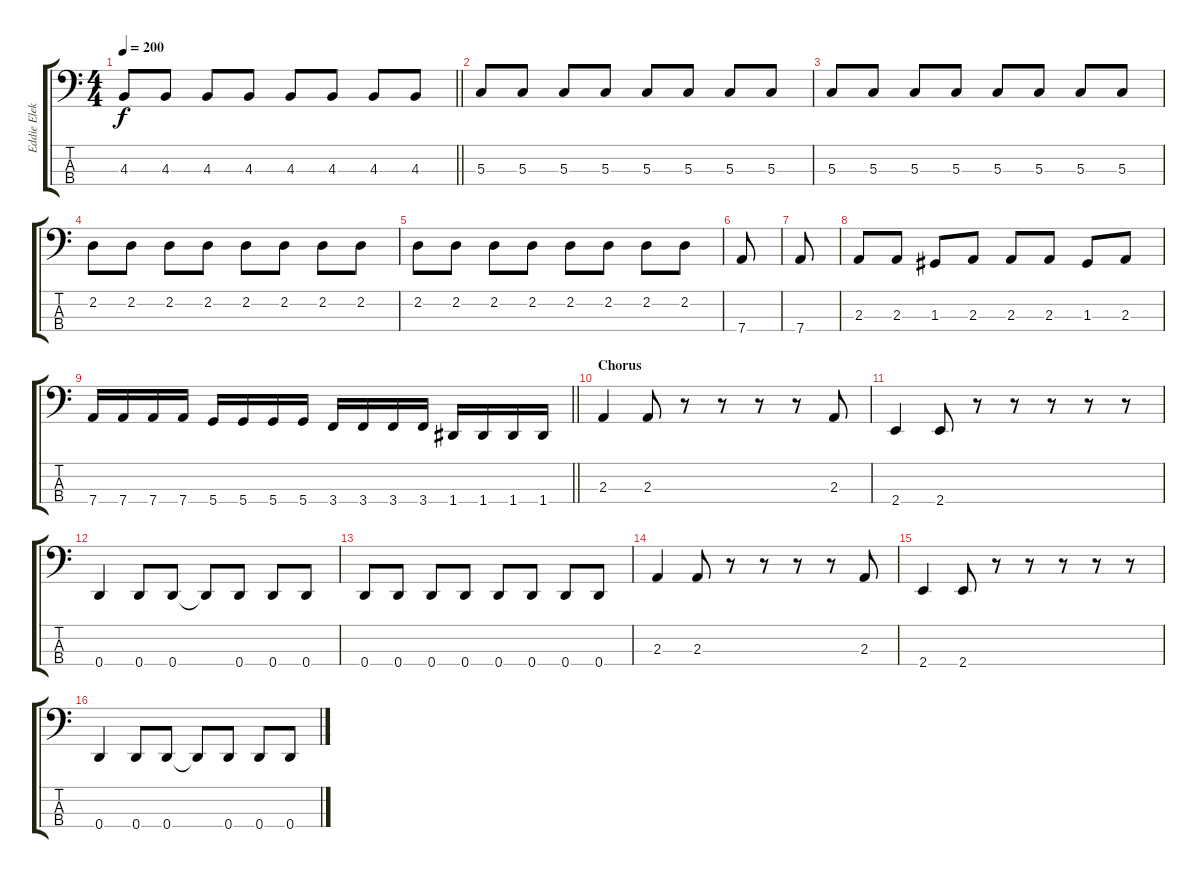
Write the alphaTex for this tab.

\track ("Eddie Elektra" "Eddie Elek") {instrument electricbasspick}
\staff {score tabs}
\tuning (F2 C2 G1 D1) {hide}
\ts (4 4)
\tempo 200
\clef f4
\barLineRight lightlight
\ks c
4.3.8{dy f} 4.3.8 4.3.8 4.3.8 4.3.8 4.3.8 4.3.8 4.3.8 |
5.3.8 5.3.8 5.3.8 5.3.8 5.3.8 5.3.8 5.3.8 5.3.8 |
5.3.8 5.3.8 5.3.8 5.3.8 5.3.8 5.3.8 5.3.8 5.3.8 |
2.2.8 2.2.8 2.2.8 2.2.8 2.2.8 2.2.8 2.2.8 2.2.8 |
2.2.8 2.2.8 2.2.8 2.2.8 2.2.8 2.2.8 2.2.8 2.2.8 |
7.4.8 |
7.4.8 |
2.3.8 2.3.8 1.3.8 2.3.8 2.3.8 2.3.8 1.3.8 2.3.8 |
\barLineRight lightlight
7.4.16 7.4.16 7.4.16 7.4.16 5.4.16 5.4.16 5.4.16 5.4.16 3.4.16 3.4.16 3.4.16 3.4.16 1.4.16 1.4.16 1.4.16 1.4.16 |
\section ("" "Chorus")
2.3.4 2.3.8 r.8 r.8 r.8 r.8 2.3.8 |
2.4.4 2.4.8 r.8 r.8 r.8 r.8 r.8 |
0.4.4 0.4.8 0.4.8 0.4{t}.8 0.4.8 0.4.8 0.4.8 |
0.4.8 0.4.8 0.4.8 0.4.8 0.4.8 0.4.8 0.4.8 0.4.8 |
2.3.4 2.3.8 r.8 r.8 r.8 r.8 2.3.8 |
2.4.4 2.4.8 r.8 r.8 r.8 r.8 r.8 |
0.4.4 0.4.8 0.4.8 0.4{t}.8 0.4.8 0.4.8 0.4.8
